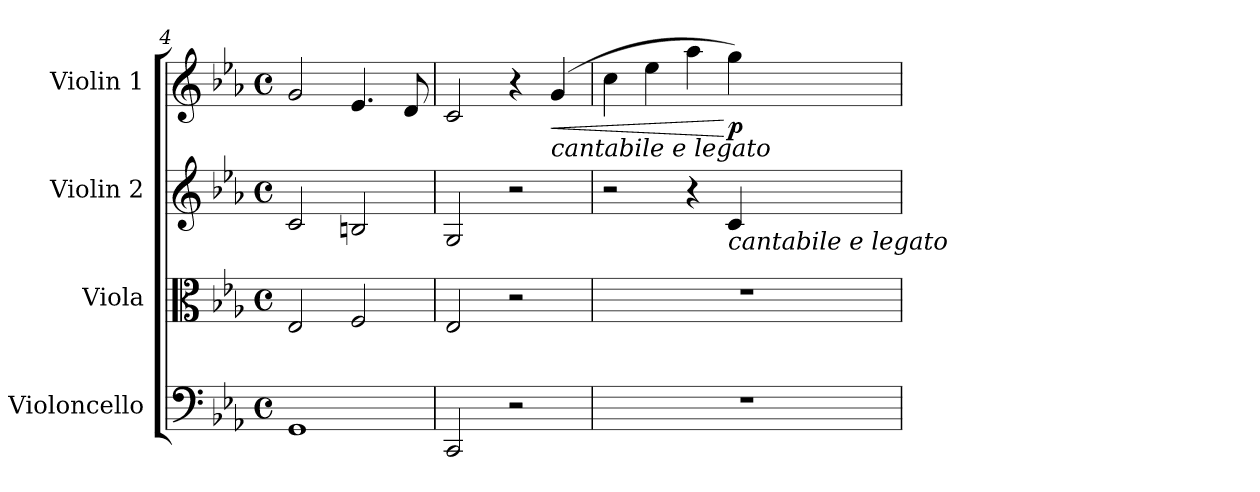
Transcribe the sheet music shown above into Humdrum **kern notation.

**kern	**kern	**kern	**kern	**dynam
*part4	*part3	*part2	*part1	*part1
*staff4	*staff3	*staff2	*staff1	*staff1
*I"Violoncello	*I"Viola	*I"Violin 2	*I"Violin 1	*
*I'Vc	*I'Vla	*I'Vln	*I'Vln	*
*clefF4	*clefC3	*clefG2	*clefG2	*
*k[b-e-a-]	*k[b-e-a-]	*k[b-e-a-]	*k[b-e-a-]	*
*M4/4	*M4/4	*M4/4	*M4/4	*
*met(c)	*met(c)	*met(c)	*met(c)	*
=4	=4	=4	=4	=4
1GG	2E-/	2c/	2g/	.
.	2F/	2Bn/	4.e-/	.
.	.	.	8d/	.
=5	=5	=5	=5	=5
2CC/	2E-/	2G/	2c/	.
2r	2r	2r	4r	.
!	!	!	!LO:TX:b:i:t=cantabile e legato	!
!	!	!	!	!LO:HP:b
.	.	.	(>4g/	<
=6	=6	=6	=6	=6
1r	1r	2r	4cc\	.
.	.	.	4ee-\	.
.	.	4r	4aa-\	.
!	!	!LO:TX:b:i:t=cantabile e legato	!	!
!	!	!	!	!LO:DY:n=1:b
.	.	4c/	4gg\)	[ p
=	=	=	=	=
*-	*-	*-	*-	*-
